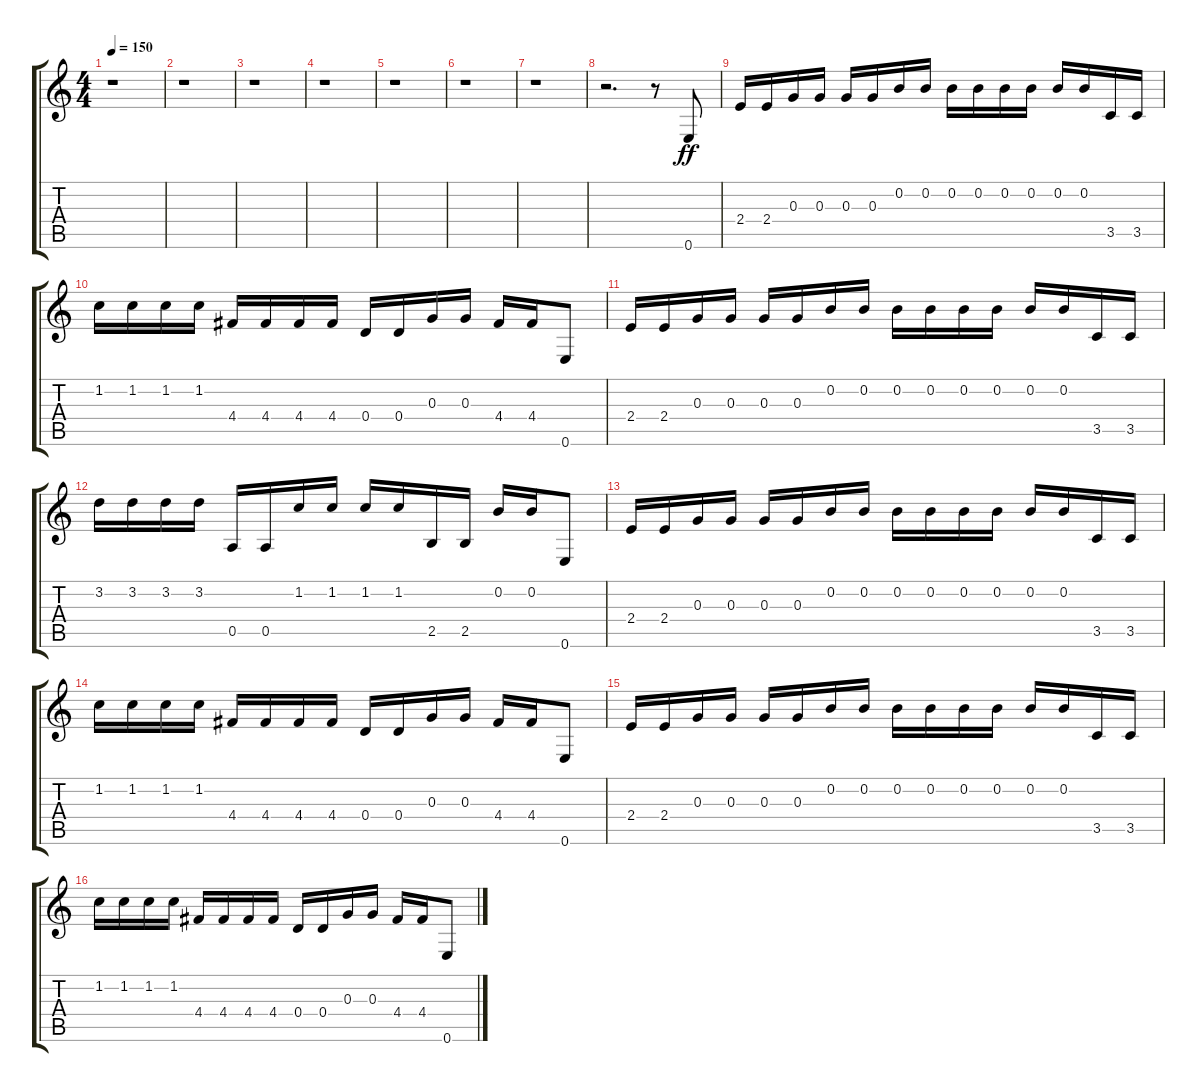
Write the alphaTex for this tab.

\track "" {instrument distortionguitar}
\staff {score tabs}
\tuning (E4 B3 G3 D3 A2 E2) {hide}
\ts (4 4)
\tempo 150
\clef g2
\ks c
r.1{dy ff} |
r.1 |
r.1 |
r.1 |
r.1 |
r.1 |
r.1 |
r.2{d} r.8 0.6.8 |
2.4.16 2.4.16 0.3.16 0.3.16 0.3.16 0.3.16 0.2.16 0.2.16 0.2.16 0.2.16 0.2.16 0.2.16 0.2.16 0.2.16 3.5.16 3.5.16 |
1.2.16 1.2.16 1.2.16 1.2.16 4.4.16 4.4.16 4.4.16 4.4.16 0.4.16 0.4.16 0.3.16 0.3.16 4.4.16 4.4.16 0.6.8 |
2.4.16 2.4.16 0.3.16 0.3.16 0.3.16 0.3.16 0.2.16 0.2.16 0.2.16 0.2.16 0.2.16 0.2.16 0.2.16 0.2.16 3.5.16 3.5.16 |
3.2.16 3.2.16 3.2.16 3.2.16 0.5.16 0.5.16 1.2.16 1.2.16 1.2.16 1.2.16 2.5.16 2.5.16 0.2.16 0.2.16 0.6.8 |
2.4.16 2.4.16 0.3.16 0.3.16 0.3.16 0.3.16 0.2.16 0.2.16 0.2.16 0.2.16 0.2.16 0.2.16 0.2.16 0.2.16 3.5.16 3.5.16 |
1.2.16 1.2.16 1.2.16 1.2.16 4.4.16 4.4.16 4.4.16 4.4.16 0.4.16 0.4.16 0.3.16 0.3.16 4.4.16 4.4.16 0.6.8 |
2.4.16 2.4.16 0.3.16 0.3.16 0.3.16 0.3.16 0.2.16 0.2.16 0.2.16 0.2.16 0.2.16 0.2.16 0.2.16 0.2.16 3.5.16 3.5.16 |
1.2.16 1.2.16 1.2.16 1.2.16 4.4.16 4.4.16 4.4.16 4.4.16 0.4.16 0.4.16 0.3.16 0.3.16 4.4.16 4.4.16 0.6.8
